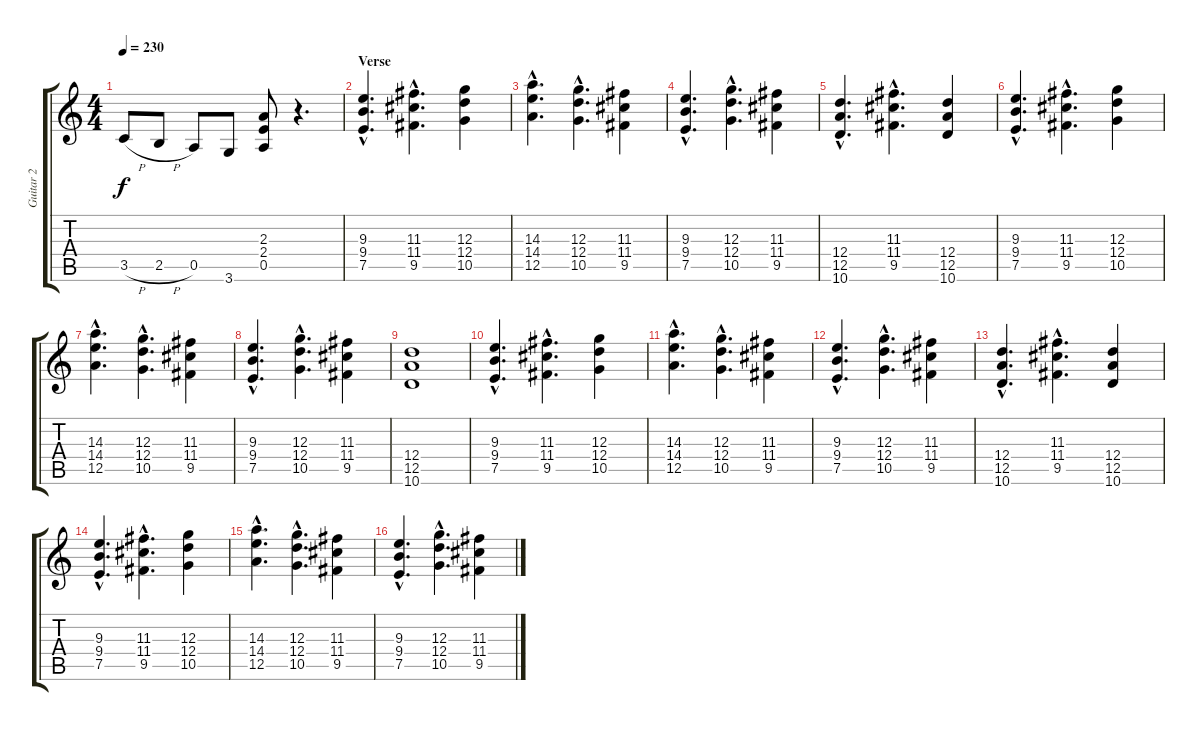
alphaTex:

\track ("Guitar 2" "Guitar 2") {instrument distortionguitar}
\staff {score tabs}
\tuning (E4 B3 G3 D3 A2 E2) {hide}
\ts (4 4)
\tempo 230
\clef g2
\ks c
3.5{h}.8{dy f} 2.5{h}.8 0.5.8 3.6.8 (2.3 2.4 0.5).8 r.4{d} |
\section ("" "Verse")
(9.3{hac} 9.4{hac} 7.5{hac}).4{d} (11.3{hac} 11.4{hac} 9.5{hac}).4{d} (12.3 12.4 10.5).4 |
(14.3{hac} 14.4{hac} 12.5{hac}).4{d} (12.3{hac} 12.4{hac} 10.5{hac}).4{d} (11.3 11.4 9.5).4 |
(9.3{hac} 9.4{hac} 7.5{hac}).4{d} (12.3{hac} 12.4{hac} 10.5{hac}).4{d} (11.3 11.4 9.5).4 |
(12.4{hac} 12.5{hac} 10.6{hac}).4{d} (11.3{hac} 11.4{hac} 9.5{hac}).4{d} (12.4 12.5 10.6).4 |
(9.3{hac} 9.4{hac} 7.5{hac}).4{d} (11.3{hac} 11.4{hac} 9.5{hac}).4{d} (12.3 12.4 10.5).4 |
(14.3{hac} 14.4{hac} 12.5{hac}).4{d} (12.3{hac} 12.4{hac} 10.5{hac}).4{d} (11.3 11.4 9.5).4 |
(9.3{hac} 9.4{hac} 7.5{hac}).4{d} (12.3{hac} 12.4{hac} 10.5{hac}).4{d} (11.3 11.4 9.5).4 |
(12.4 12.5 10.6).1 |
(9.3{hac} 9.4{hac} 7.5{hac}).4{d} (11.3{hac} 11.4{hac} 9.5{hac}).4{d} (12.3 12.4 10.5).4 |
(14.3{hac} 14.4{hac} 12.5{hac}).4{d} (12.3{hac} 12.4{hac} 10.5{hac}).4{d} (11.3 11.4 9.5).4 |
(9.3{hac} 9.4{hac} 7.5{hac}).4{d} (12.3{hac} 12.4{hac} 10.5{hac}).4{d} (11.3 11.4 9.5).4 |
(12.4{hac} 12.5{hac} 10.6{hac}).4{d} (11.3{hac} 11.4{hac} 9.5{hac}).4{d} (12.4 12.5 10.6).4 |
(9.3{hac} 9.4{hac} 7.5{hac}).4{d} (11.3{hac} 11.4{hac} 9.5{hac}).4{d} (12.3 12.4 10.5).4 |
(14.3{hac} 14.4{hac} 12.5{hac}).4{d} (12.3{hac} 12.4{hac} 10.5{hac}).4{d} (11.3 11.4 9.5).4 |
(9.3{hac} 9.4{hac} 7.5{hac}).4{d} (12.3{hac} 12.4{hac} 10.5{hac}).4{d} (11.3 11.4 9.5).4
